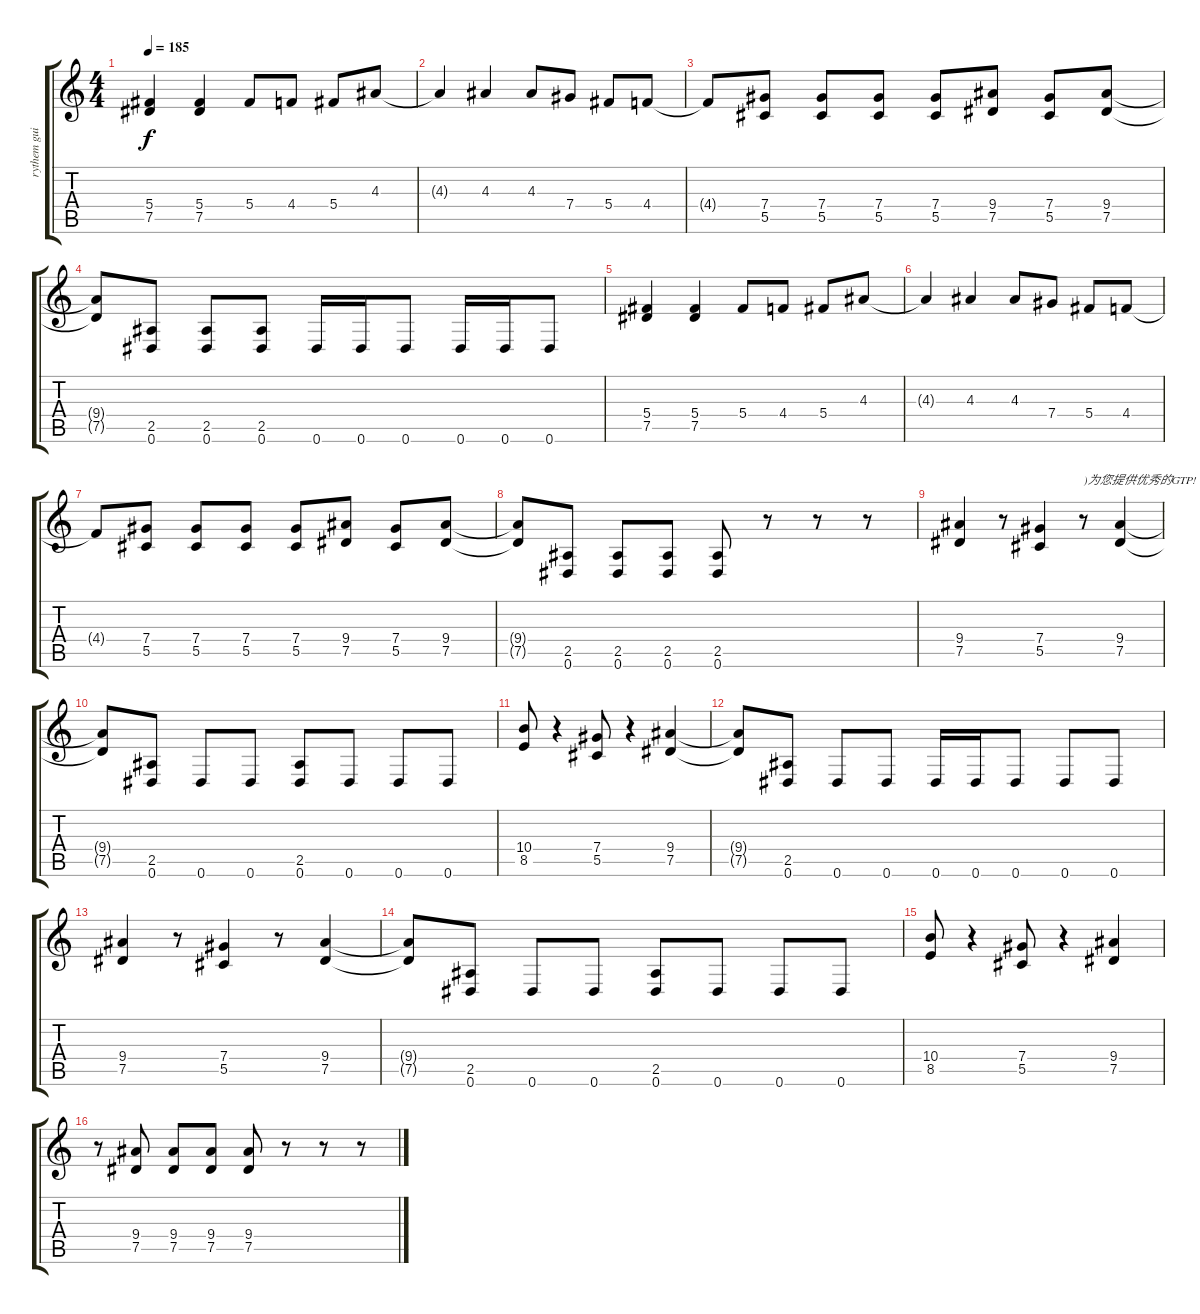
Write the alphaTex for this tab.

\track ("rythem guitar" "rythem gui") {instrument distortionguitar}
\staff {score tabs}
\tuning (Eb4 Bb3 Gb3 Db3 Ab2 Eb2) {hide}
\ts (4 4)
\tempo 185
\clef g2
\ks c
(5.4 7.5).4{dy f} (5.4 7.5).4 5.4.8 4.4.8 5.4.8 4.3.8 |
4.3{t}.4 4.3.4 4.3.8 7.4.8 5.4.8 4.4.8 |
4.4{t}.8 (7.4 5.5).8 (7.4 5.5).8 (7.4 5.5).8 (7.4 5.5).8 (9.4 7.5).8 (7.4 5.5).8 (9.4 7.5).8 |
(9.4{t} 7.5{t}).8 (2.5 0.6).8 (2.5 0.6).8 (2.5 0.6).8 0.6.16 0.6.16 0.6.8 0.6.16 0.6.16 0.6.8 |
(5.4 7.5).4 (5.4 7.5).4 5.4.8 4.4.8 5.4.8 4.3.8 |
4.3{t}.4 4.3.4 4.3.8 7.4.8 5.4.8 4.4.8 |
4.4{t}.8 (7.4 5.5).8 (7.4 5.5).8 (7.4 5.5).8 (7.4 5.5).8 (9.4 7.5).8 (7.4 5.5).8 (9.4 7.5).8 |
(9.4{t} 7.5{t}).8 (2.5 0.6).8 (2.5 0.6).8 (2.5 0.6).8 (2.5 0.6).8 r.8 r.8 r.8 |
(9.4 7.5).4 r.8 (7.4 5.5).4 r.8{txt ")为您提供优秀的GTP!"} (9.4 7.5).4 |
(9.4{t} 7.5{t}).8 (2.5 0.6).8 0.6.8 0.6.8 (2.5 0.6).8 0.6.8 0.6.8 0.6.8 |
(10.4 8.5).8 r.4 (7.4 5.5).8 r.4 (9.4 7.5).4 |
(9.4{t} 7.5{t}).8 (2.5 0.6).8 0.6.8 0.6.8 0.6.16 0.6.16 0.6.8 0.6.8 0.6.8 |
(9.4 7.5).4 r.8 (7.4 5.5).4 r.8 (9.4 7.5).4 |
(9.4{t} 7.5{t}).8 (2.5 0.6).8 0.6.8 0.6.8 (2.5 0.6).8 0.6.8 0.6.8 0.6.8 |
(10.4 8.5).8 r.4 (7.4 5.5).8 r.4 (9.4 7.5).4 |
r.8 (9.4 7.5).8 (9.4 7.5).8 (9.4 7.5).8 (9.4 7.5).8 r.8 r.8 r.8
